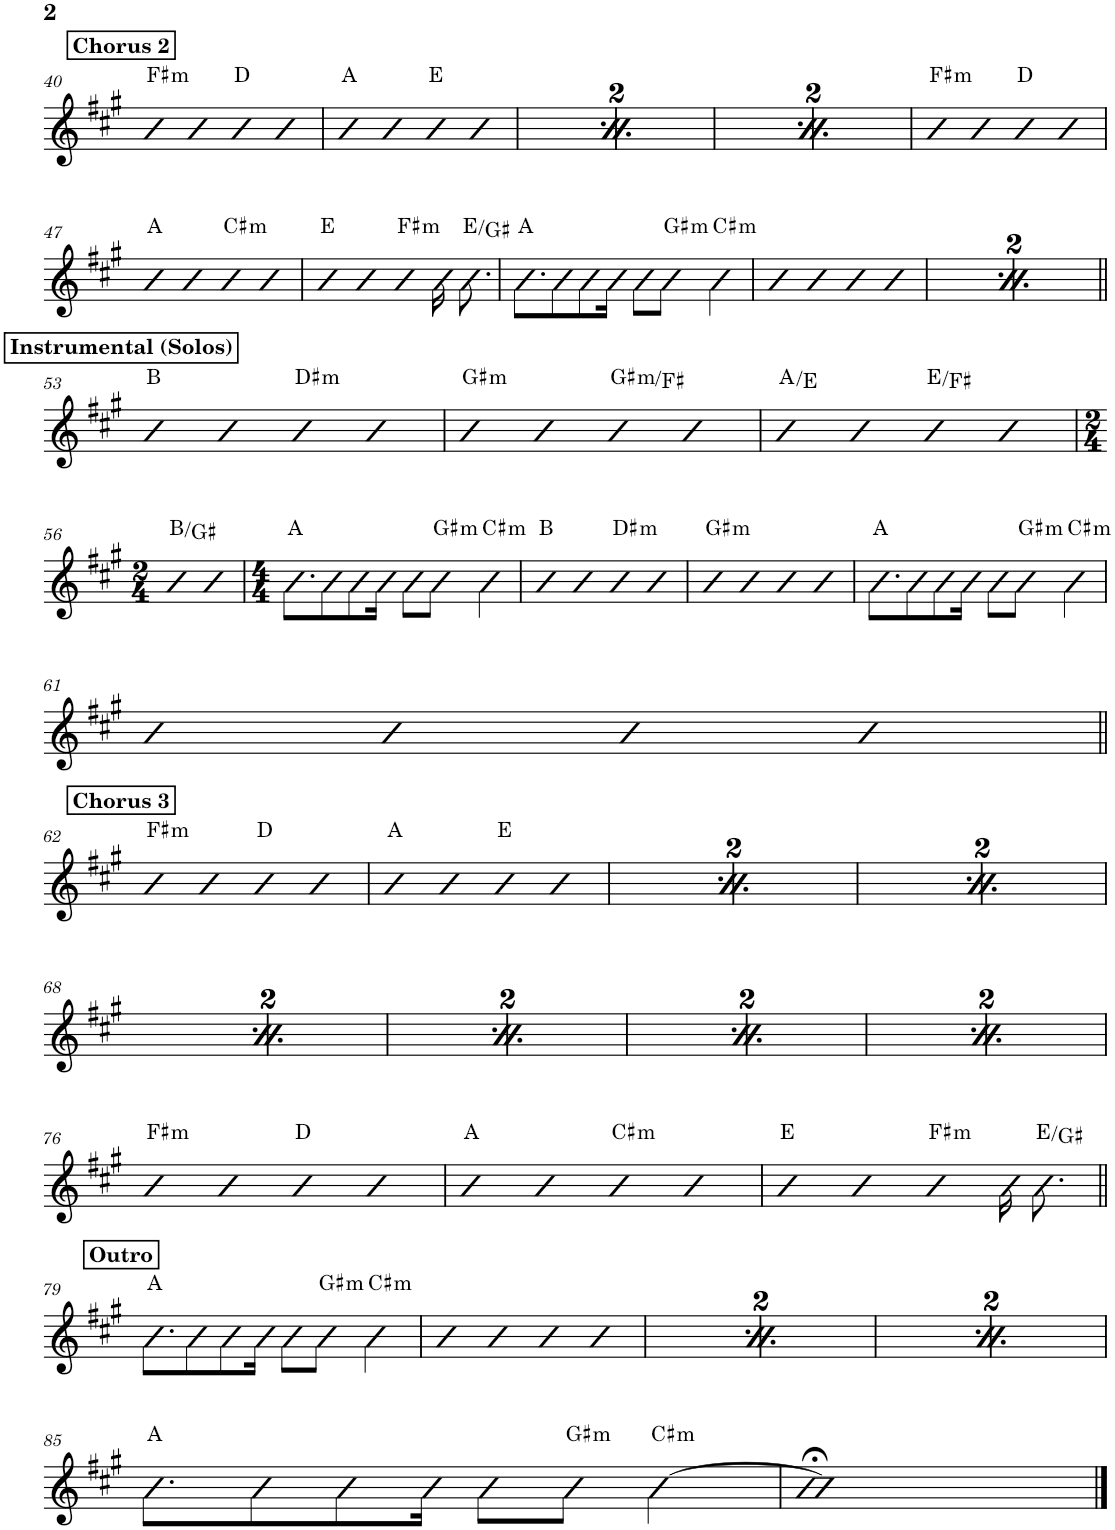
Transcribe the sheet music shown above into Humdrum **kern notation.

**kern	**harte
*part1	*part1
*staff1	*
*I"Piano	*
*I'Pno.	*
!!LO:PB:g=z
*clefG2	*
*k[f#c#g#]	*
*M4/4	*
!!LO:REH:place=s1:a:B:cj:t=Chorus 2
=40	=40
!	!LO:H:kt=m
4b	F#:min
4b	.
4b	D:maj
4b	.
=41	=41
4b	A:maj
4b	.
4b	E:maj
4b	.
!!LO:REH:place=s1:a:B:cj:t=Chorus 2
=42	=42
!	!LO:H:kt=m
4b	F#:min
4b	.
4b	D:maj
4b	.
=43	=43
4b	A:maj
4b	.
4b	E:maj
4b	.
!!LO:REH:place=s1:a:B:cj:t=Chorus 2
=44	=44
!	!LO:H:kt=m
4b	F#:min
4b	.
4b	D:maj
4b	.
=45	=45
4b	A:maj
4b	.
4b	E:maj
4b	.
=46	=46
!	!LO:H:kt=m
4b	F#:min
4b	.
4b	D:maj
4b	.
!!LO:LB:g=z
=47	=47
4b	A:maj
4b	.
!	!LO:H:kt=m
4b	C#:min
4b	.
=48	=48
4b	E:maj
4b	.
!	!LO:H:kt=m
4b	F#:min
16b\	.
8.b\	E:maj/3
=49	=49
8.b\L	A:maj
8b\	.
8b\	.
16b\Jk	.
8b\L	.
!	!LO:H:kt=m
8b\J	G#:min
!	!LO:H:kt=m
4b\	C#:min
=50	=50
4b	.
4b	.
4b	.
4b	.
=51	=51
8.b\L	A:maj
8b\	.
8b\	.
16b\Jk	.
8b\L	.
!	!LO:H:kt=m
8b\J	G#:min
!	!LO:H:kt=m
4b\	C#:min
=52	=52
4b	.
4b	.
4b	.
4b	.
!!LO:LB:g=z
!!LO:REH:place=s1:a:B:cj:t=Instrumental (Solos)
=53||	=53||
4b	B:maj
4b	.
!	!LO:H:kt=m
4b	D#:min
4b	.
=54	=54
!	!LO:H:kt=m
4b	G#:min
4b	.
!	!LO:H:kt=m
4b	G#:min/b7
4b	.
=55	=55
4b	A:maj/5
4b	.
4b	E:maj/2
4b	.
!!LO:LB:g=z
=56	=56
*M2/4	*
4b	B:maj/6
4b	.
=57	=57
*M4/4	*
8.b\L	A:maj
8b\	.
8b\	.
16b\Jk	.
8b\L	.
!	!LO:H:kt=m
8b\J	G#:min
!	!LO:H:kt=m
4b\	C#:min
=58	=58
4b	B:maj
4b	.
!	!LO:H:kt=m
4b	D#:min
4b	.
=59	=59
!	!LO:H:kt=m
4b	G#:min
4b	.
4b	.
4b	.
=60	=60
8.b\L	A:maj
8b\	.
8b\	.
16b\Jk	.
8b\L	.
!	!LO:H:kt=m
8b\J	G#:min
!	!LO:H:kt=m
4b\	C#:min
!!LO:LB:g=z
=61	=61
4b	.
4b	.
4b	.
4b	.
!!LO:LB:g=z
!!LO:REH:place=s1:a:B:cj:t=Chorus 3
=62||	=62||
!	!LO:H:kt=m
4b	F#:min
4b	.
4b	D:maj
4b	.
=63	=63
4b	A:maj
4b	.
4b	E:maj
4b	.
!!LO:REH:place=s1:a:B:cj:t=Chorus 3
=64	=64
!	!LO:H:kt=m
4b	F#:min
4b	.
4b	D:maj
4b	.
=65	=65
4b	A:maj
4b	.
4b	E:maj
4b	.
!!LO:REH:place=s1:a:B:cj:t=Chorus 3
=66	=66
!	!LO:H:kt=m
4b	F#:min
4b	.
4b	D:maj
4b	.
=67	=67
4b	A:maj
4b	.
4b	E:maj
4b	.
!!LO:LB:g=z
!!LO:REH:place=s1:a:B:cj:t=Chorus 3
=68	=68
!	!LO:H:kt=m
4b	F#:min
4b	.
4b	D:maj
4b	.
=69	=69
4b	A:maj
4b	.
4b	E:maj
4b	.
!!LO:REH:place=s1:a:B:cj:t=Chorus 3
=70	=70
!	!LO:H:kt=m
4b	F#:min
4b	.
4b	D:maj
4b	.
=71	=71
4b	A:maj
4b	.
4b	E:maj
4b	.
!!LO:REH:place=s1:a:B:cj:t=Chorus 3
=72	=72
!	!LO:H:kt=m
4b	F#:min
4b	.
4b	D:maj
4b	.
=73	=73
4b	A:maj
4b	.
4b	E:maj
4b	.
!!LO:REH:place=s1:a:B:cj:t=Chorus 3
=74	=74
!	!LO:H:kt=m
4b	F#:min
4b	.
4b	D:maj
4b	.
=75	=75
4b	A:maj
4b	.
4b	E:maj
4b	.
!!LO:LB:g=z
=76	=76
!	!LO:H:kt=m
4b	F#:min
4b	.
4b	D:maj
4b	.
=77	=77
4b	A:maj
4b	.
!	!LO:H:kt=m
4b	C#:min
4b	.
=78	=78
4b	E:maj
4b	.
!	!LO:H:kt=m
4b	F#:min
16b\	.
8.b\	E:maj/3
!!LO:LB:g=z
!!LO:REH:place=s1:a:B:cj:t=Outro
=79||	=79||
8.b\L	A:maj
8b\	.
8b\	.
16b\Jk	.
8b\L	.
!	!LO:H:kt=m
8b\J	G#:min
!	!LO:H:kt=m
4b\	C#:min
=80	=80
4b	.
4b	.
4b	.
4b	.
!!LO:REH:place=s1:a:B:cj:t=Outro
=81	=81
8.b\L	A:maj
8b\	.
8b\	.
16b\Jk	.
8b\L	.
!	!LO:H:kt=m
8b\J	G#:min
!	!LO:H:kt=m
4b\	C#:min
=82	=82
4b	.
4b	.
4b	.
4b	.
!!LO:REH:place=s1:a:B:cj:t=Outro
=83	=83
8.b\L	A:maj
8b\	.
8b\	.
16b\Jk	.
8b\L	.
!	!LO:H:kt=m
8b\J	G#:min
!	!LO:H:kt=m
4b\	C#:min
=84	=84
4b	.
4b	.
4b	.
4b	.
!!LO:LB:g=z
=85	=85
8.b\L	A:maj
8b\	.
8b\	.
16b\Jk	.
8b\L	.
!	!LO:H:kt=m
8b\J	G#:min
!	!LO:H:kt=m
[4b\	C#:min
=86	=86
1b;<]	.
==	==
*-	*-
